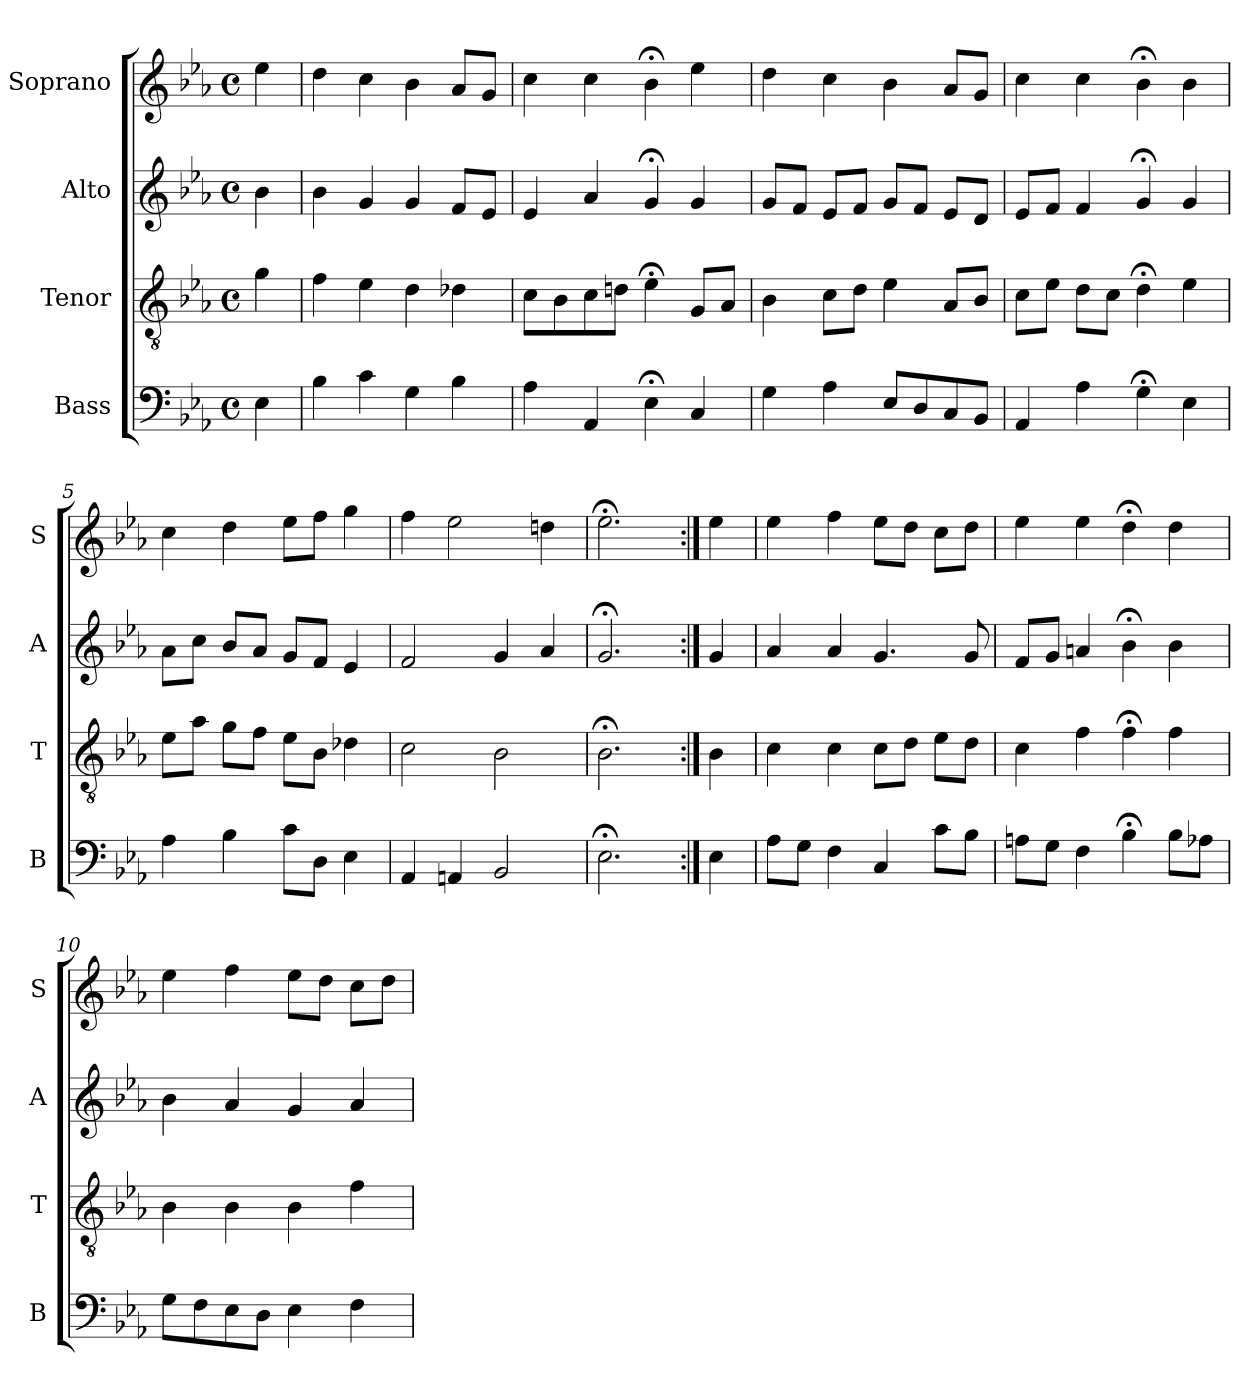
**kern	**kern	**kern	**kern
*part4	*part3	*part2	*part1
*staff4	*staff3	*staff2	*staff1
*I"Bass	*I"Tenor	*I"Alto	*I"Soprano
*I'B	*I'T	*I'A	*I'S
*clefF4	*clefGv2	*clefG2	*clefG2
*k[b-e-a-]	*k[b-e-a-]	*k[b-e-a-]	*k[b-e-a-]
*E-:	*E-:	*E-:	*E-:
*M4/4	*M4/4	*M4/4	*M4/4
*met(c)	*met(c)	*met(c)	*met(c)
*MM100	*MM100	*MM100	*MM100
=	=	=	=
4E-	4g	4b-	4ee-
=1	=1	=1	=1
4B-	4f	4b-	4dd
4c	4e-	4g	4cc
4G	4d	4g	4b-
4B-	4d-X	8fL	8a-L
.	.	8e-J	8gJ
=2	=2	=2	=2
4A-	8cL	4e-	4cc
.	8B-	.	.
4AA-	8c	4a-	4cc
.	8dnJ	.	.
4E-;<	4e-;<	4g;<	4b-;<
4C	8GL	4g	4ee-
.	8A-J	.	.
=3	=3	=3	=3
4G	4B-	8gL	4dd
.	.	8fJ	.
4A-	8cL	8e-L	4cc
.	8dJ	8fJ	.
8E-L	4e-	8gL	4b-
8D	.	8fJ	.
8C	8A-L	8e-L	8a-L
8BB-J	8B-J	8dJ	8gJ
=4	=4	=4	=4
4AA-	8cL	8e-L	4cc
.	8e-J	8fJ	.
4A-	8dL	4f	4cc
.	8cJ	.	.
4G;<	4d;<	4g;<	4b-;<
4E-	4e-	4g	4b-
=5	=5	=5	=5
4A-	8e-L	8a-L	4cc
.	8a-J	8ccJ	.
4B-	8gL	8b-L	4dd
.	8fJ	8a-J	.
8cL	8e-L	8gL	8ee-L
8DJ	8B-J	8fJ	8ffJ
4E-	4d-X	4e-	4gg
=6	=6	=6	=6
4AA-	2c	2f	4ff
4AAn	.	.	2ee-
2BB-	2B-	4g	.
.	.	4a-	4ddn
=7	=7	=7	=7
2.E-;<	2.B-;<	2.g;<	2.ee-;<
=:|!	=:|!	=:|!	=:|!
4E-	4B-	4g	4ee-
=8	=8	=8	=8
8A-L	4c	4a-	4ee-
8GJ	.	.	.
4F	4c	4a-	4ff
4C	8cL	4.g	8ee-L
.	8dJ	.	8ddJ
8cL	8e-L	.	8ccL
8B-J	8dJ	8g	8ddJ
=9	=9	=9	=9
8AniL	4ci	8fiL	4ee-i
8GJ	.	8gJ	.
4F	4f	4an	4ee-
4B-;<	4f;<	4b-;<	4dd;<
8B-L	4f	4b-	4dd
8A-XJ	.	.	.
=10	=10	=10	=10
8GL	4B-	4b-	4ee-
8F	.	.	.
8E-	4B-	4a-	4ff
8DJ	.	.	.
4E-	4B-	4g	8ee-L
.	.	.	8ddJ
4F	4f	4a-	8ccL
.	.	.	8ddJ
=	=	=	=
*-	*-	*-	*-
